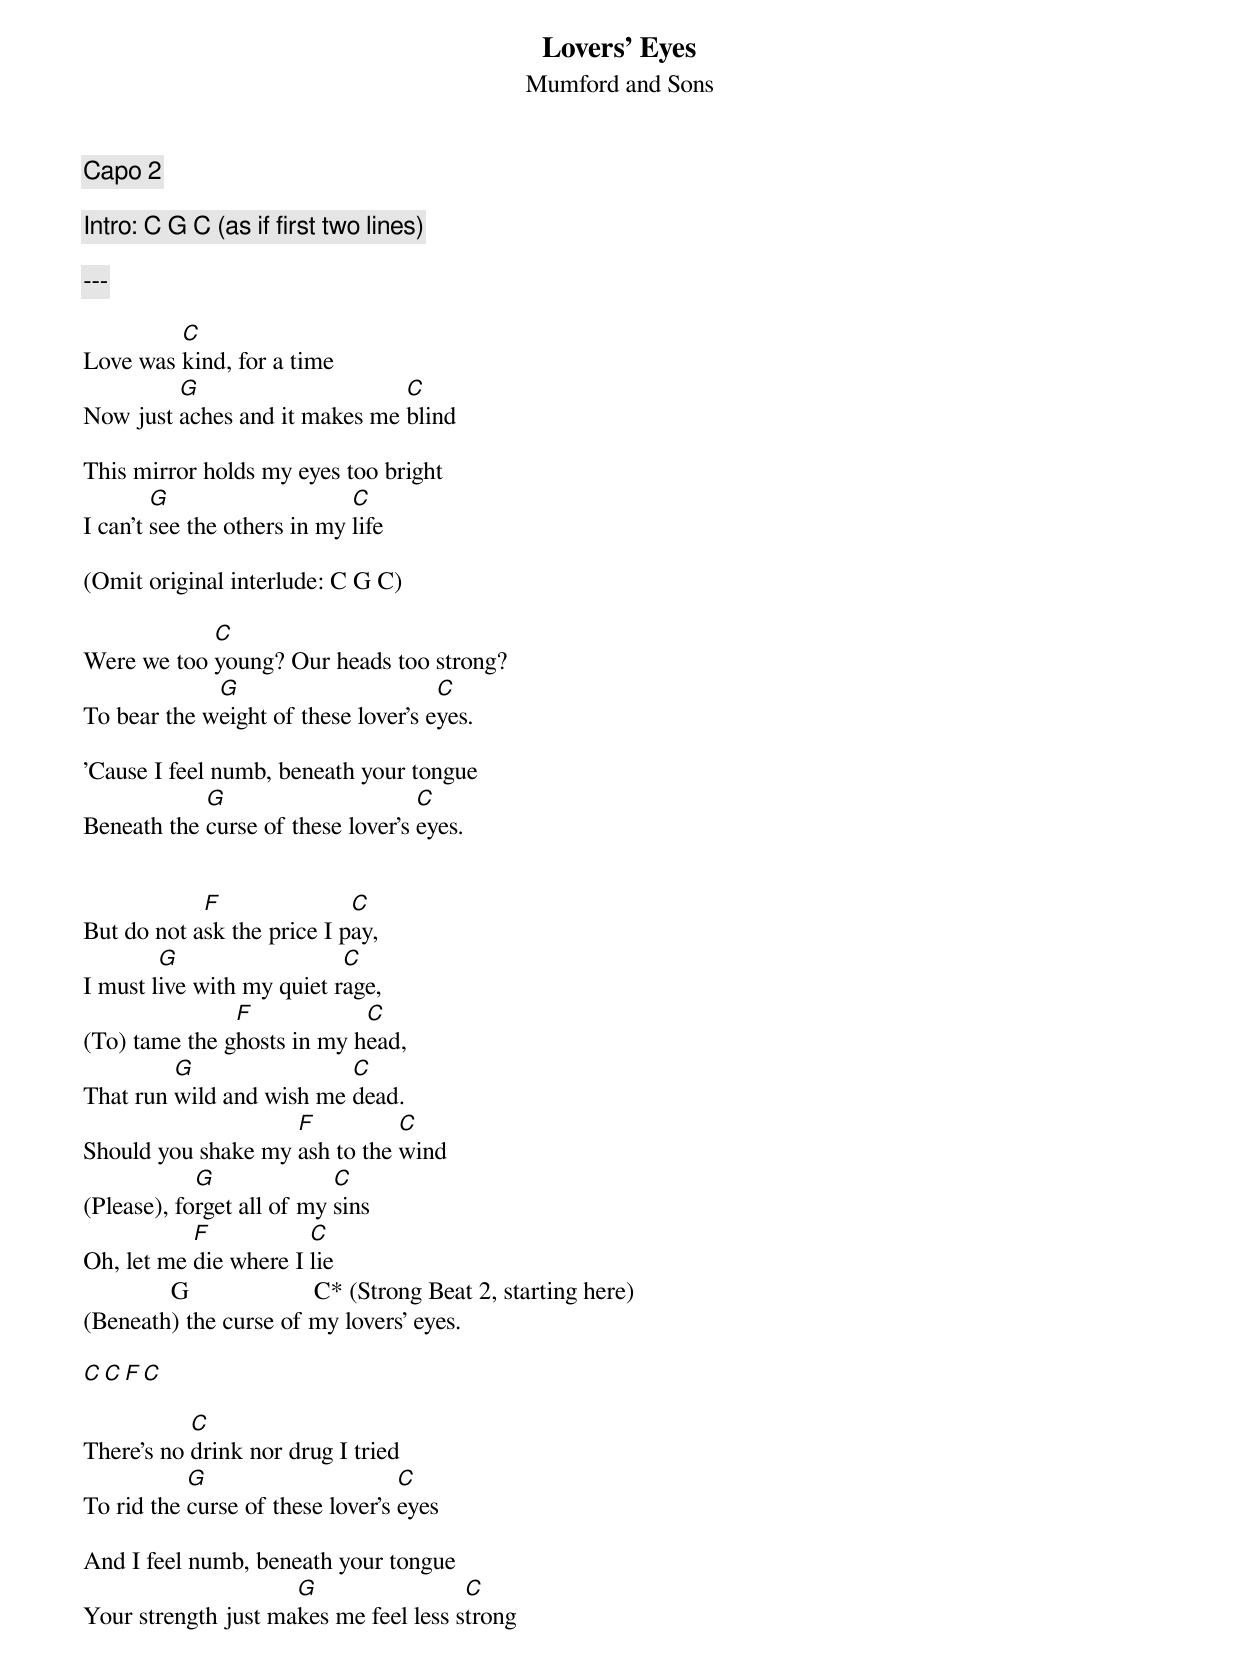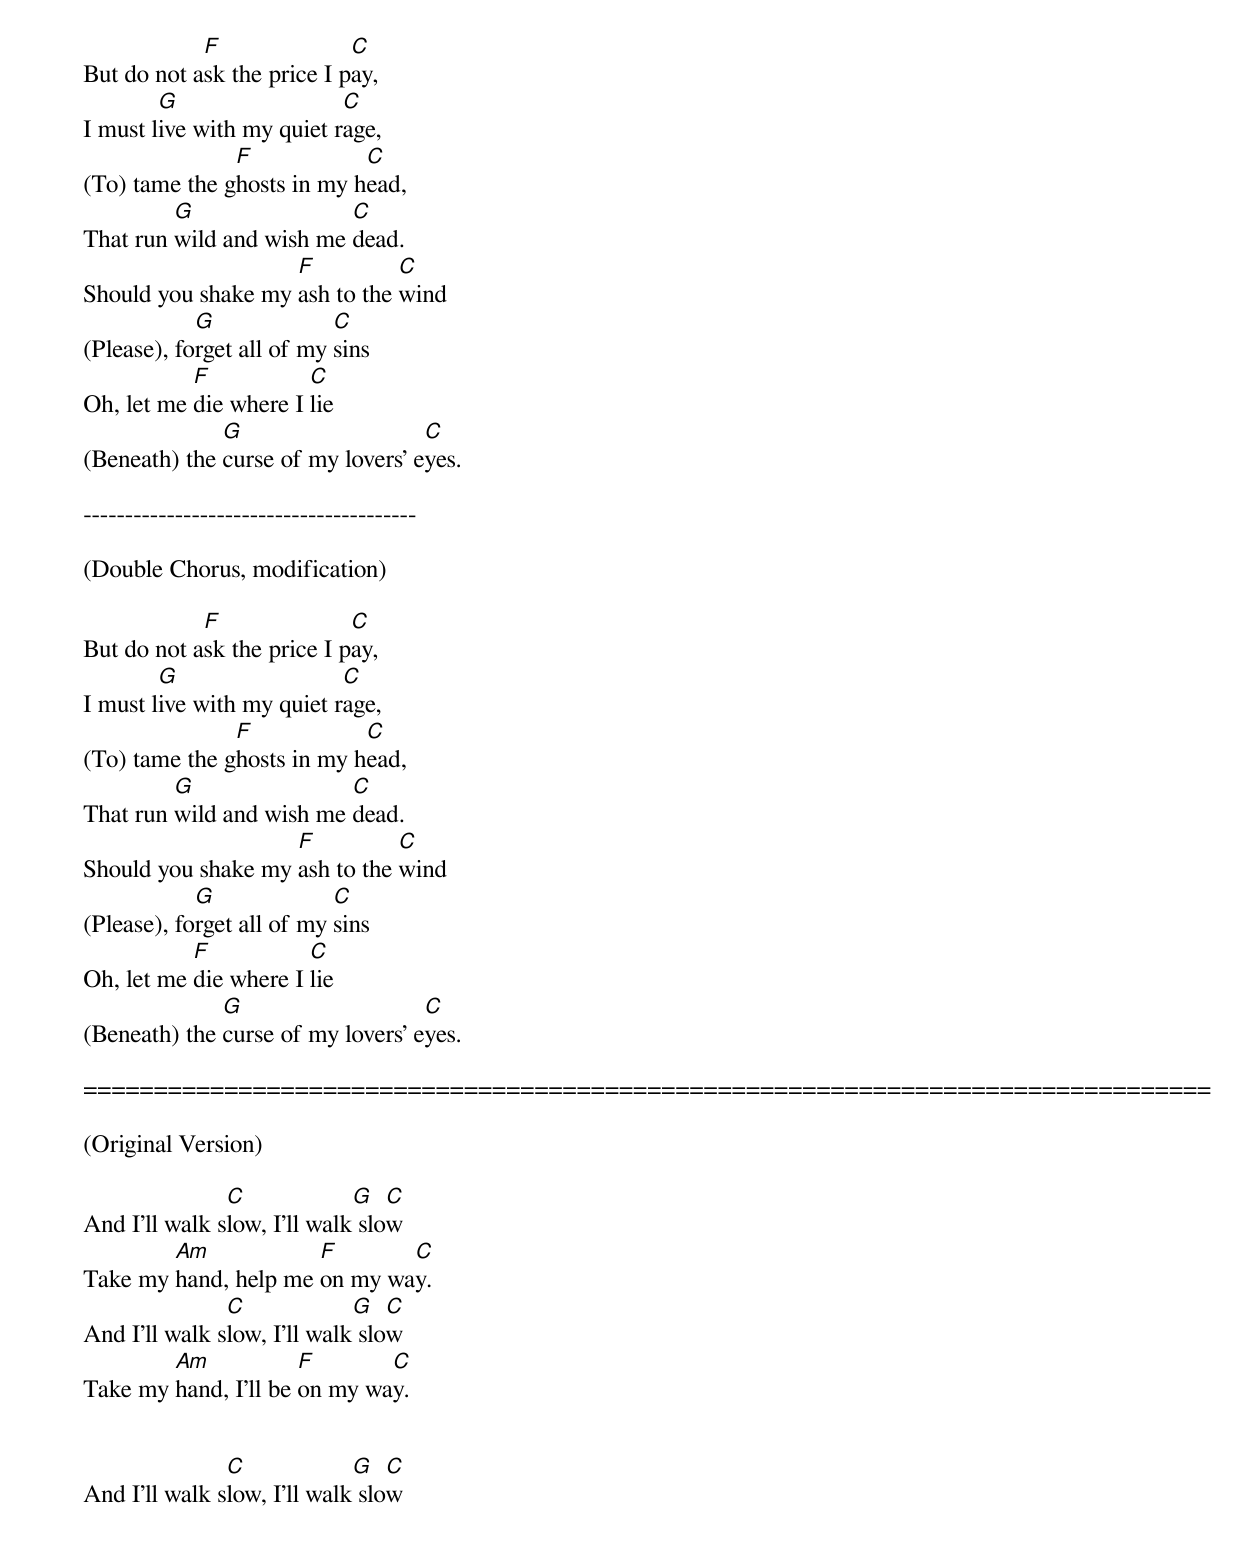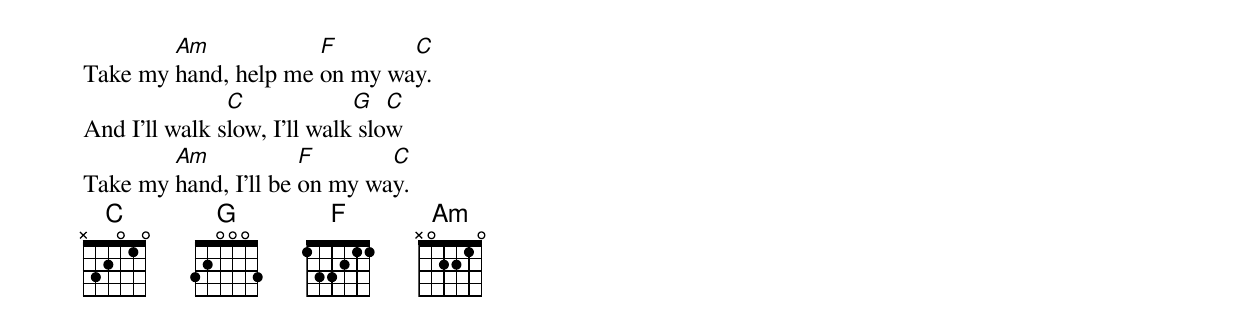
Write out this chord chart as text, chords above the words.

Lovers' Eyes
Mumford and Sons

Capo 2

Intro: C G C (as if first two lines)

---

         C
Love was kind, for a time
         G                     C
Now just aches and it makes me blind

This mirror holds my eyes too bright
        G                    C
I can't see the others in my life

(Omit original interlude: C G C)

            C
Were we too young? Our heads too strong?
             G                       C
To bear the weight of these lover's eyes.

'Cause I feel numb, beneath your tongue
            G                      C
Beneath the curse of these lover's eyes.


            F               C
But do not ask the price I pay,
        G                  C
I must live with my quiet rage,
               F            C
(To) tame the ghosts in my head,
         G                C
That run wild and wish me dead.
                    F          C
Should you shake my ash to the wind
            G              C
(Please), forget all of my sins
           F           C
Oh, let me die where I lie
              G                    C* (Strong Beat 2, starting here)
(Beneath) the curse of my lovers' eyes.

C C F C

           C
There's no drink nor drug I tried
           G                      C
To rid the curse of these lover's eyes

And I feel numb, beneath your tongue
                     G                 C
Your strength just makes me feel less strong


            F               C
But do not ask the price I pay,
        G                  C
I must live with my quiet rage,
               F            C
(To) tame the ghosts in my head,
         G                C
That run wild and wish me dead.
                    F          C
Should you shake my ash to the wind
            G              C
(Please), forget all of my sins
           F           C
Oh, let me die where I lie
              G                    C
(Beneath) the curse of my lovers' eyes.

----------------------------------------

(Double Chorus, modification)

            F               C
But do not ask the price I pay,
        G                  C
I must live with my quiet rage,
               F            C
(To) tame the ghosts in my head,
         G                C
That run wild and wish me dead.
                    F          C
Should you shake my ash to the wind
            G              C
(Please), forget all of my sins
           F           C
Oh, let me die where I lie
              G                    C
(Beneath) the curse of my lovers' eyes.

================================================================================

(Original Version)

               C             G   C
And I'll walk slow, I'll walk slow
        Am            F       C
Take my hand, help me on my way.
               C             G   C
And I'll walk slow, I'll walk slow
        Am            F       C
Take my hand, I'll be on my way.


               C             G   C
And I'll walk slow, I'll walk slow
        Am            F       C
Take my hand, help me on my way.
               C             G   C
And I'll walk slow, I'll walk slow
        Am            F       C
Take my hand, I'll be on my way.
